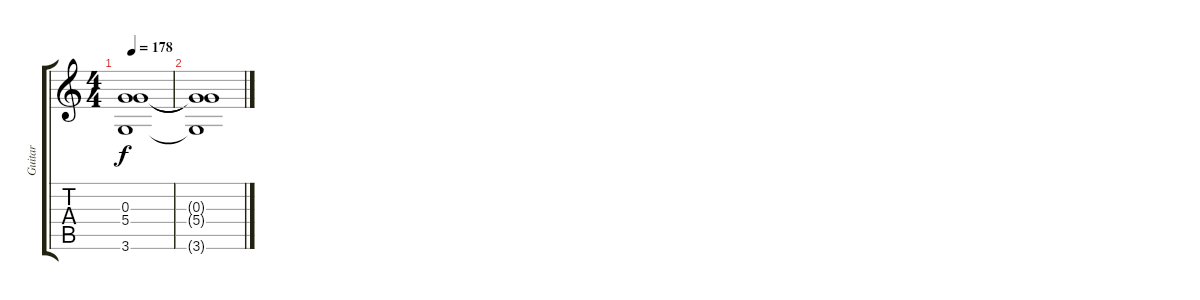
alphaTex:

\track ("Guitar" "Guitar") {instrument distortionguitar}
\staff {score tabs}
\tuning (E4 B3 G3 D3 A2 E2) {hide}
\ts (4 4)
\tempo 178
\clef g2
\ks c
(0.3{t} 5.4{t} 3.6{t}).1{dy f} |
(0.3{t} 5.4{t} 3.6{t}).1
